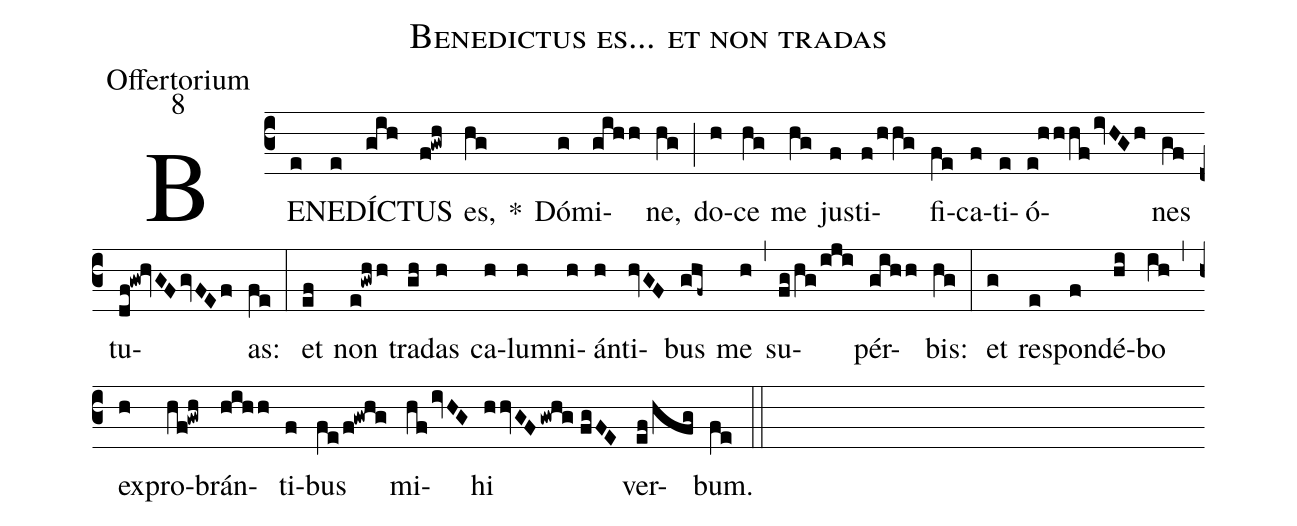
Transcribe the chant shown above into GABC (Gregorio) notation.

name:Benedictus es... et non tradas;
office-part:Offertorium;
mode:8;
%%
(c3) BE(e)NE(e)DÍC(gih)TUS(f!gwh) es,(hg) *() Dó(g)mi(gihh)ne,(hg) (;) do(h)ce(hg) me(hg) jus(f)ti(f/hhg)fi(fe)ca(f)ti(e)ó(e!hh/hfivHGh)nes(gf) tu(df!gw!hvGFgvFEf)as:(fe) (:) et(ef) non(e!gwhh) tra(gh)das(h) ca(h)lum(h)ni(h)án(h)ti(hvGF)bus(ghf~) me(h) (,) su(fg/hg/iji)pér(gihh)bis:(hg) (:) et(g) res(e)pon(f)dé(hi)bo(ih) (,) ex(h)pro(hf!gwh)brán(hihh)ti(f)bus(fe/f!gwhg) mi(hfivHG)hi(hhvGFgwhg//fgFE) ver(ef/hfg)bum.(fe) (::)
